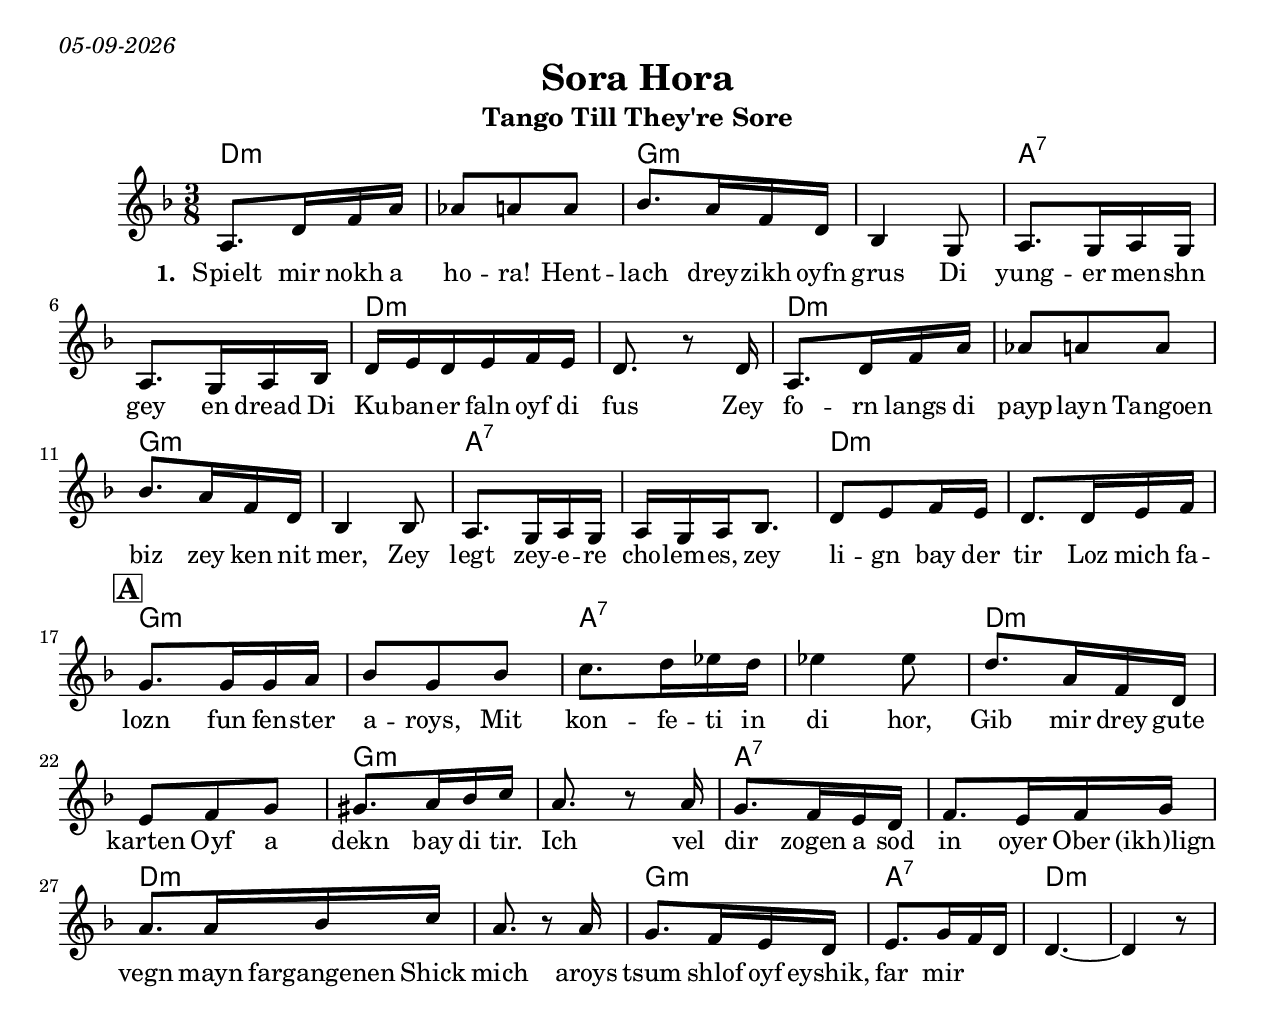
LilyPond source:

\version "2.24.0"
\include "english.ly"
%\pointAndClickOff
\paper{
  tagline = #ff
  print-all-headers = ##t
  #(set-paper-size "letter")
}
date = #(strftime "%d-%m-%Y" (localtime (current-time)))

\markup{ \italic{ \date }  }

%\markup{ Got something to say? }

global = {
  \clef treble
  \key d \minor
  \time 3/8
  \set Score.rehearsalMarkFormatter = #format-mark-box-alphabet
}

%#################################### Melody ########################
start = {
  a8. d16 f a
  af8  a a
  bf8. a16  f d
  bf4 g8
  a8. g16 a g
  a8. g16 a bf
  d16 e d e f e  % Kubaner
  %d8. e16 f e   % Kubaner
  %d8. d16 e f
  d8. r8 d16
}

melody = \relative c' {
  \global
  %\partial 4 g4    %lead in notes

   \start

   %d8. r8 d16
    a8. d16 f a
  af8  a a
  bf8. a16  f d
  bf4 bf8
  a8. g16 a g
  %a8 bf c
   a16 g a bf8.
  %a8. g16 a bf
  d8 e f16 e
  %d8. e16 f e
  d8. d16 e f

 \break
  \repeat volta 2{
    \mark \default
  }
  g8. g16 g a
  bf8 g bf
  c8. d16 ef d|
  ef4
  ef8|
  d8. a16 f d
  e8 f g
  gs8. a16 bf c
  a8. r8 a16|

  g8. f16 e d
  f8. e16 f g

  a8. a16 bf c
  a8. r8 a16
  g8. f16 e d
  e8.g16 f d
  d4.~
  d4 r8


}
%################################# Lyrics #####################
\addlyrics{ \set stanza = #"1. "
  Spielt mir nokh a ho  -- ra!
  Hent -- lach drey -- zikh oyfn grus
  Di yung -- er men -- shn gey en dread
  Di Ku -- ban -- er faln oyf di fus
  Zey fo -- rn langs di payp -- layn
  Tangoen biz zey ken nit mer,
  Zey  legt zey -- e  -- re cho -- lem  -- es,
  zey li -- gn bay der tir

  Loz mich fa -- lozn fun fen -- ster a -- roys,
  Mit kon -- fe -- ti in di hor,

  Gib mir drey gute karten
  Oyf a dekn bay di tir.
  Ich vel dir zogen a sod in oyer
  Ober (ikh)lign vegn mayn fargangenen
  Shick mich aroys tsum shlof
  oyf eyshik, far mir







}
%################################# Chords #######################
harmonies = \chordmode {
  d8*6:m
  g8*6:m
  a8*6:7
  d8*6:m

  d8*6:m
  g8*6:m
  a8*6:7
  d8*6:m

  %b
  g8*6:m
  a8*6:7
  d8*6:m
  g8*6:m
  a8*6:7
  d8*6:m
  g8*3:m
  a8*3:7
  d8*3:m
}

\score {
  % transpose score below
  %\transpose c d
  <<
    \new ChordNames {
      \set chordChanges = ##f
      \harmonies
    }
    \new Staff   \melody
  >>
  \header{
    title= "Sora Hora"
    subtitle="Tango Till They're Sore"
    composer= ""

    instrument =""
    arranger= ""
  }
  \midi{\tempo 4 = 120}
  \layout{indent = 1.0\cm}
}
%{
% more verses:
\markup{}
\markup {
  \font-size #2
  \fill-line {
    \hspace #0.1 % distance from left margin
    \column {
      \line { "1."
\column {
 ""
}
      }
      \hspace #0.2 % vertical distance between verses
      \line { "2."
\column {
""
}
      }
    }
    \hspace #0.1  % horiz. distance between columns
    \column {
      \line { "3."
\column {
 ""
}
      }
      \hspace #0.2 % distance between verses
      \line { "4."
\column {
""
}
      }
    }
    \hspace #0.1 % distance to right margin
  }
}

%}